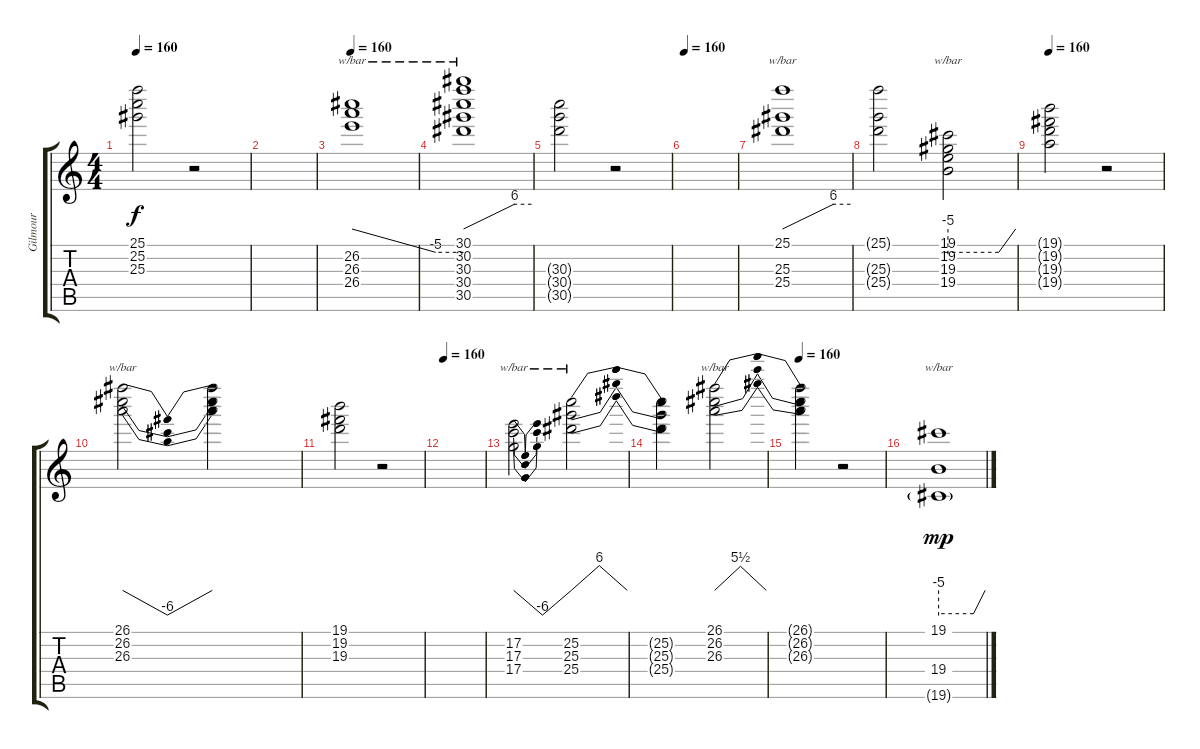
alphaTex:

\track ("Gilmour" "Gilmour") {instrument overdrivenguitar}
\staff {score tabs}
\tuning (E4 B3 G3 D3 A2 E2) {hide}
\ts (4 4)
\tempo 160
\clef g2
\ks c
(25.1{t} 25.2{t} 25.3{t}).2{dy f} r.2 |
|
\tempo 160
(26.2 26.3 26.4).1{tbe (custom default 0 0 45 -20 60 -20)} |
(30.1 30.2 30.3 30.4 30.5).1{tbe (custom default 0 0 45 24 60 24)} |
(30.3{t} 30.4{t} 30.5{t}).2 r.2 |
\tempo 160
|
(25.1 25.3 25.4).1{tbe (custom default 0 0 45 24 60 24)} |
(25.1{t} 25.3{t} 25.4{t}).2 (19.1 19.2 19.3 19.4).2{tbe (custom default 0 -20 45 -20 60 0)} |
\tempo 160
(19.1{t} 19.2{t} 19.3{t} 19.4{t}).2 r.2 |
(26.1 26.2 26.3).2{tbe (dip default 0 0 30 -24 60 0)} (26.1{t} 26.2{t} 26.3{t}).2 |
(19.1 19.2 19.3).2 r.2 |
\tempo 160
|
(17.2 17.3 17.4).2{tbe (dip default 0 0 30 -24 60 0)} (25.2 25.3 25.4).2{tbe (dip default 0 0 30 24 60 0)} |
(25.2{t} 25.3{t} 25.4{t}).2 (26.1 26.2 26.3).2{tbe (dip default 0 0 30 22 60 0)} |
\tempo 160
(26.1{t} 26.2{t} 26.3{t}).2 r.2 |
(19.1 19.4 19.6{g}).1{tbe (custom default 0 -20 45 -20 60 0) dy mp}
